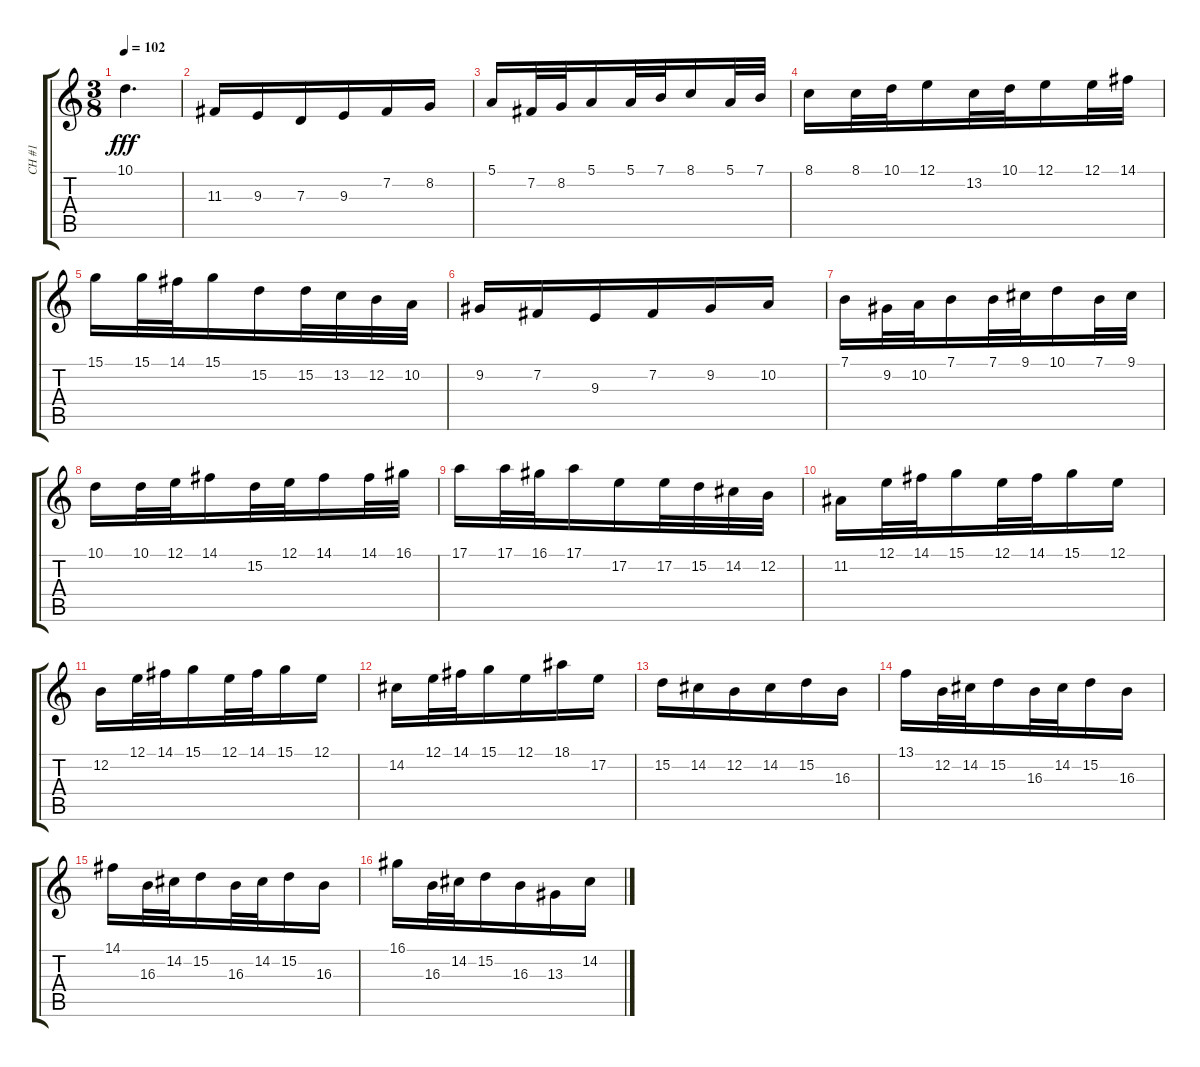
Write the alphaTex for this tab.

\track ("CH #1" "CH #1") {instrument harpsichord}
\staff {score tabs}
\tuning (E4 B3 G3 D3 A2 E2) {hide}
\ts (3 8)
\tempo 102
\clef g2
\ks c
10.1.4{d dy fff} |
11.3.16 9.3.16 7.3.16 9.3.16 7.2.16 8.2.16 |
5.1.16 7.2.32 8.2.32 5.1.16 5.1.32 7.1.32 8.1.16 5.1.32 7.1.32 |
8.1.16 8.1.32 10.1.32 12.1.16 13.2.32 10.1.32 12.1.16 12.1.32 14.1.32 |
15.1.16 15.1.32 14.1.32 15.1.16 15.2.16 15.2.32 13.2.32 12.2.32 10.2.32 |
9.2.16 7.2.16 9.3.16 7.2.16 9.2.16 10.2.16 |
7.1.16 9.2.32 10.2.32 7.1.16 7.1.32 9.1.32 10.1.16 7.1.32 9.1.32 |
10.1.16 10.1.32 12.1.32 14.1.16 15.2.32 12.1.32 14.1.16 14.1.32 16.1.32 |
17.1.16 17.1.32 16.1.32 17.1.16 17.2.16 17.2.32 15.2.32 14.2.32 12.2.32 |
11.2.16 12.1.32 14.1.32 15.1.16 12.1.32 14.1.32 15.1.16 12.1.16 |
12.2.16 12.1.32 14.1.32 15.1.16 12.1.32 14.1.32 15.1.16 12.1.16 |
14.2.16 12.1.32 14.1.32 15.1.16 12.1.16 18.1.16 17.2.16 |
15.2.16 14.2.16 12.2.16 14.2.16 15.2.16 16.3.16 |
13.1.16 12.2.32 14.2.32 15.2.16 16.3.32 14.2.32 15.2.16 16.3.16 |
14.1.16 16.3.32 14.2.32 15.2.16 16.3.32 14.2.32 15.2.16 16.3.16 |
16.1.16 16.3.32 14.2.32 15.2.16 16.3.16 13.3.16 14.2.16
